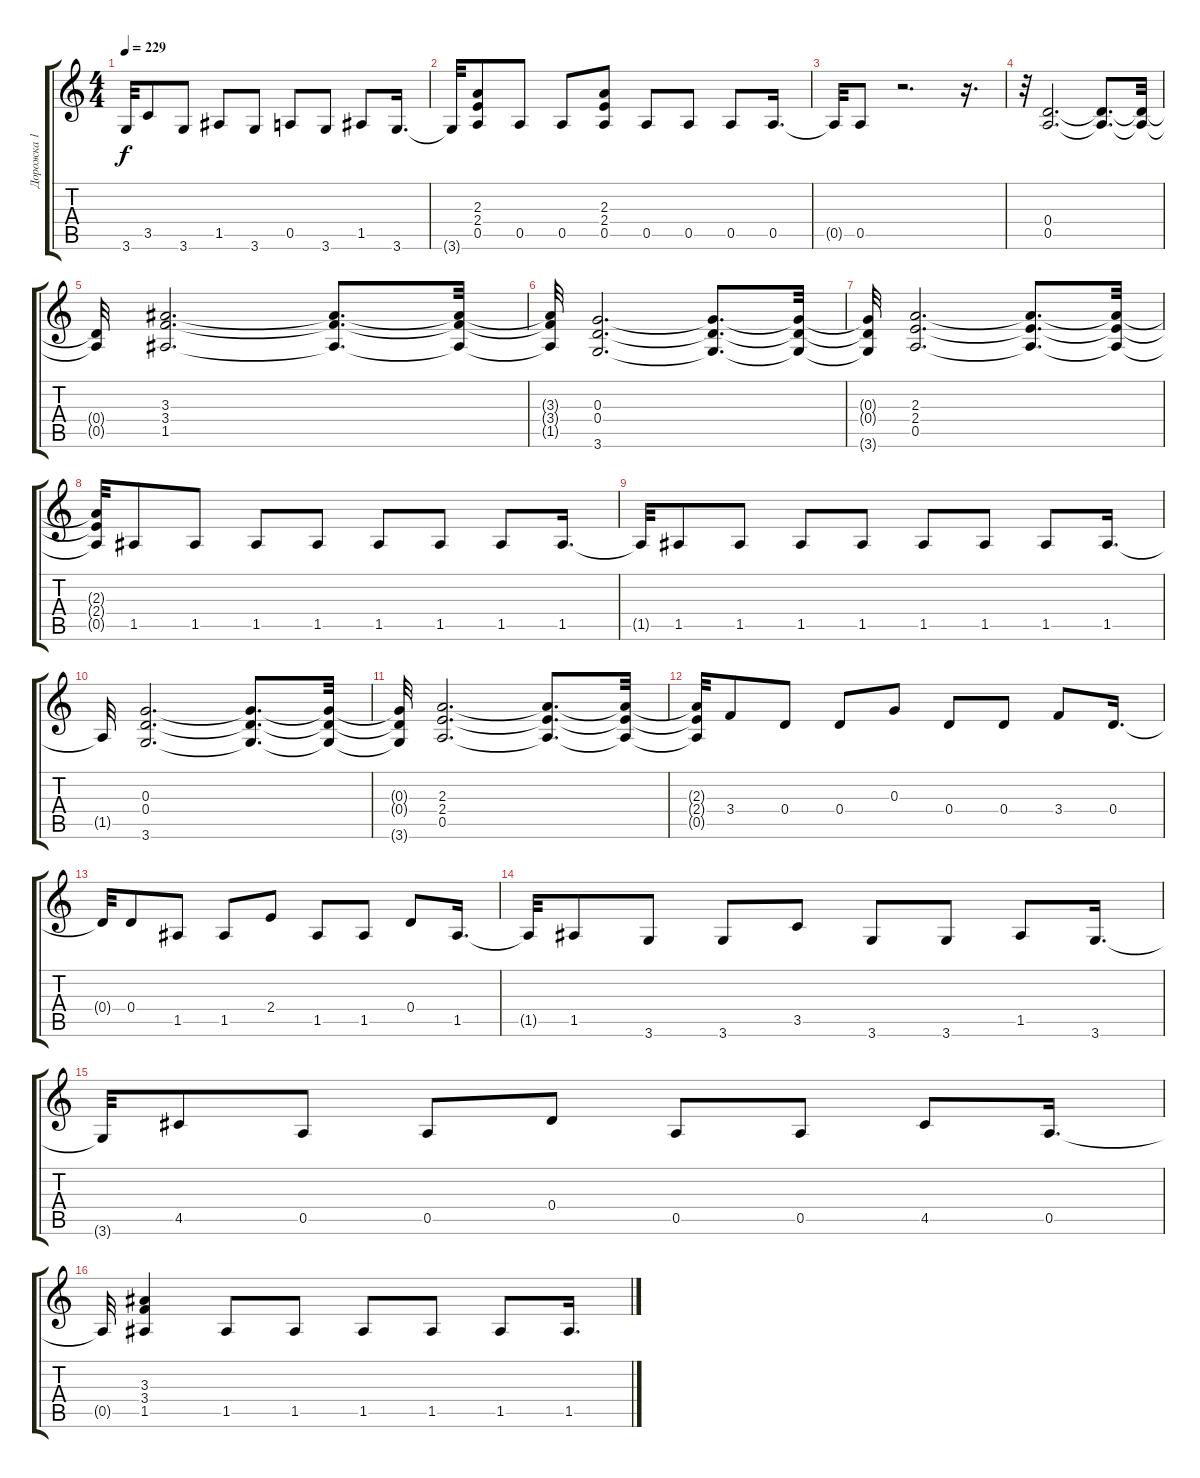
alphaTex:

\track ("Дорожка 1" "Дорожка 1") {instrument distortionguitar}
\staff {score tabs}
\tuning (E4 B3 G3 D3 A2 E2) {hide}
\ts (4 4)
\tempo 229
\clef g2
\ks c
3.6{t}.32{dy f} 3.5.8 3.6.8 1.5.8 3.6.8 0.5.8 3.6.8 1.5.8 3.6.16{d} |
3.6{t}.32 (2.3 2.4 0.5).8 0.5.8 0.5.8 (2.3 2.4 0.5).8 0.5.8 0.5.8 0.5.8 0.5.16{d} |
0.5{t}.32 0.5.8 r.2{d} r.16{d} |
r.32 (0.4 0.5).2{d} (0.4{t} 0.5{t}).8{d} (0.4{t} 0.5{t}).32 |
(0.4{t} 0.5{t}).32 (3.3 3.4 1.5).2{d} (3.3{t} 3.4{t} 1.5{t}).8{d} (3.3{t} 3.4{t} 1.5{t}).32 |
(3.3{t} 3.4{t} 1.5{t}).32 (0.3 0.4 3.6).2{d} (0.3{t} 0.4{t} 3.6{t}).8{d} (0.3{t} 0.4{t} 3.6{t}).32 |
(0.3{t} 0.4{t} 3.6{t}).32 (2.3 2.4 0.5).2{d} (2.3{t} 2.4{t} 0.5{t}).8{d} (2.3{t} 2.4{t} 0.5{t}).32 |
(2.3{t} 2.4{t} 0.5{t}).32 1.5.8 1.5.8 1.5.8 1.5.8 1.5.8 1.5.8 1.5.8 1.5.16{d} |
1.5{t}.32 1.5.8 1.5.8 1.5.8 1.5.8 1.5.8 1.5.8 1.5.8 1.5.16{d} |
1.5{t}.32 (0.3 0.4 3.6).2{d} (0.3{t} 0.4{t} 3.6{t}).8{d} (0.3{t} 0.4{t} 3.6{t}).32 |
(0.3{t} 0.4{t} 3.6{t}).32 (2.3 2.4 0.5).2{d} (2.3{t} 2.4{t} 0.5{t}).8{d} (2.3{t} 2.4{t} 0.5{t}).32 |
(2.3{t} 2.4{t} 0.5{t}).32 3.4.8 0.4.8 0.4.8 0.3.8 0.4.8 0.4.8 3.4.8 0.4.16{d} |
0.4{t}.32 0.4.8 1.5.8 1.5.8 2.4.8 1.5.8 1.5.8 0.4.8 1.5.16{d} |
1.5{t}.32 1.5.8 3.6.8 3.6.8 3.5.8 3.6.8 3.6.8 1.5.8 3.6.16{d} |
3.6{t}.32 4.5.8 0.5.8 0.5.8 0.4.8 0.5.8 0.5.8 4.5.8 0.5.16{d} |
0.5{t}.32 (3.3 3.4 1.5).4 1.5.8 1.5.8 1.5.8 1.5.8 1.5.8 1.5.16{d}
